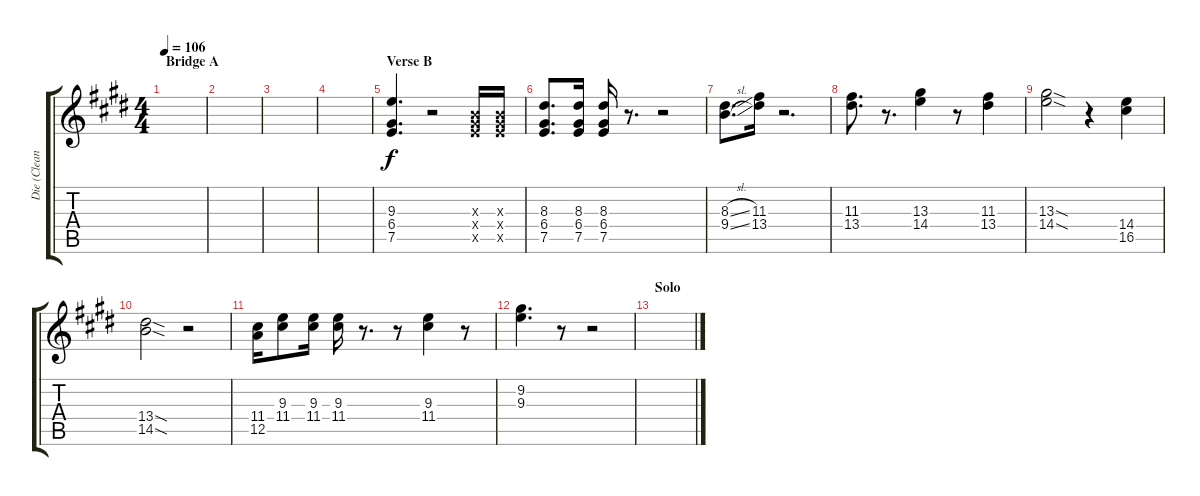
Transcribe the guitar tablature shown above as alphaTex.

\track ("Die (Clean) 1" "Die (Clean") {instrument electricguitarjazz}
\staff {score tabs}
\tuning (E4 B3 G3 D3 A2 E2) {hide}
\ts (4 4)
\section ("" "Bridge A")
\tempo 106
\clef g2
\ks c#minor
|
|
|
|
\section ("" "Verse B")
(9.3 6.4 7.5).4{d} r.2 (4.3{x} 6.4{x} 7.5{x}).16 (4.3{x} 6.4{x} 7.5{x}).16 |
(8.3 6.4 7.5).8{d} (8.3 6.4 7.5).16 (8.3 6.4 7.5).16 r.8{d} r.2 |
(8.3{sl} 9.4{sl}).8{d} (11.3 13.4).16 r.2{d} |
(11.3 13.4).8{d} r.8{d} (13.3 14.4).4 r.8 (11.3 13.4).4 |
(13.3{sod} 14.4{sod}).2 r.4 (14.4 16.5).4 |
(13.4{sod} 14.5{sod}).2 r.2 |
(11.4 12.5).16 (9.3 11.4).8 (9.3 11.4).16 (9.3 11.4).16 r.8{d} r.8 (9.3 11.4).4 r.8 |
(9.2 9.3).4{d} r.8 r.2 |
\section ("" "Solo")
